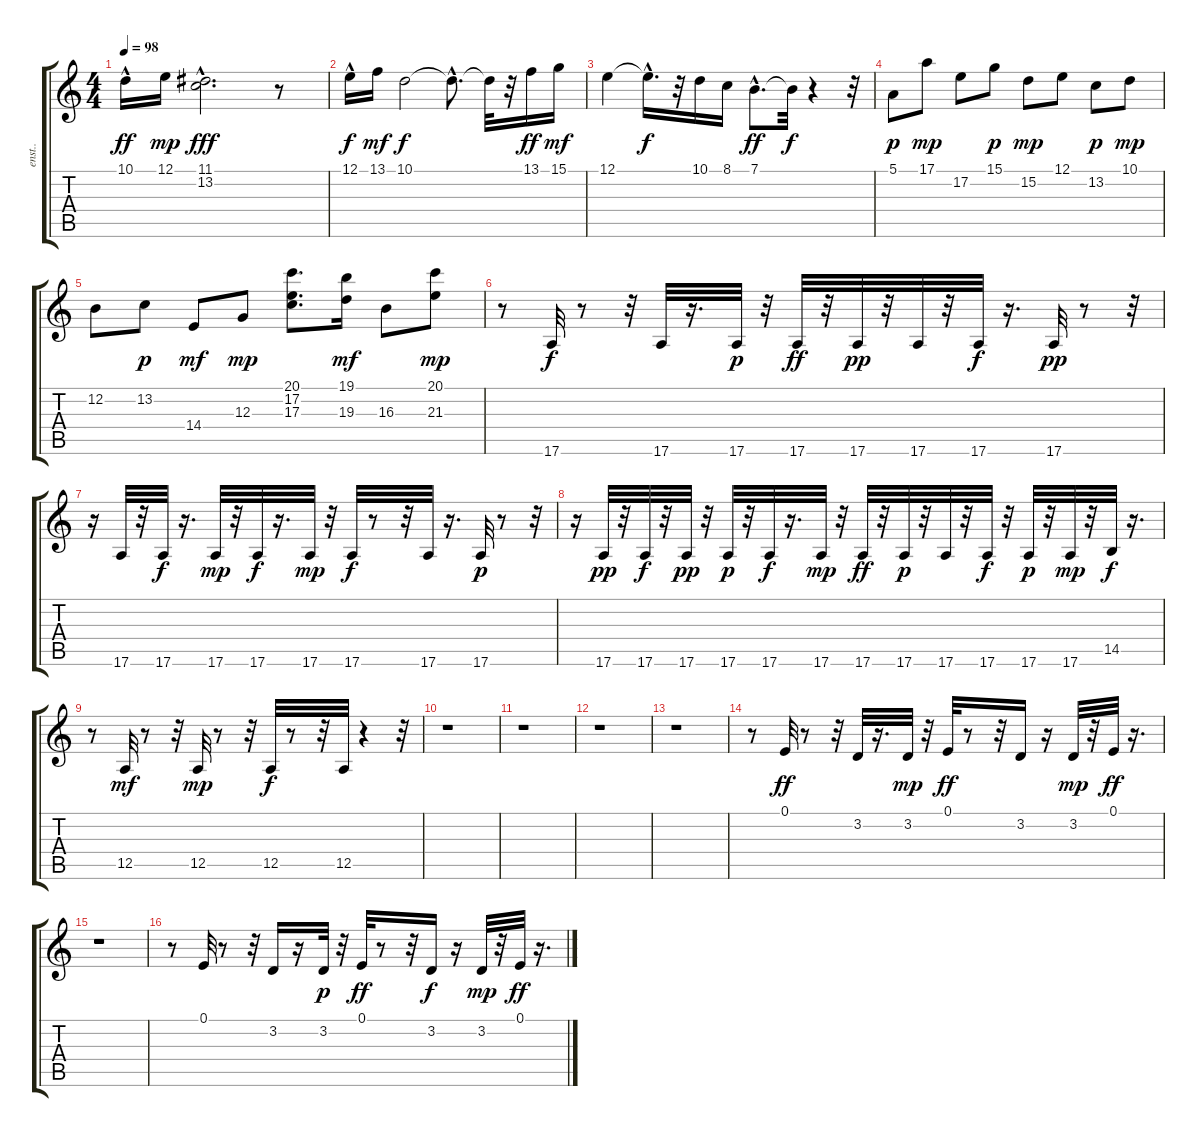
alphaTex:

\track ("enst.." "enst..") {instrument frenchhorn}
\staff {score tabs}
\tuning (E4 B3 G3 D3 A2 E2) {hide}
\ts (4 4)
\tempo 98
\clef g2
\ks c
10.1{hac}.16{dy ff} 12.1.16{dy mp} (11.1 13.2{hac}).2{d dy fff} r.8 |
12.1{hac}.16{dy f} 13.1.16{dy mf} 10.1.2{dy f} 10.1{hac t}.8{d} 10.1{t}.32 r.32 13.1.16{dy ff} 15.1.16{dy mf} |
12.1.4 12.1{hac t}.16{d dy f} r.32 10.1.16 8.1.16 7.1{hac}.8{d dy ff} 7.1{t}.32{dy f} r.4 r.32 |
5.1.8{dy p instrument stringensemble1} 17.1.8{dy mp} 17.2.8 15.1.8{dy p} 15.2.8{dy mp} 12.1.8 13.2.8{dy p} 10.1.8{dy mp} |
12.2.8 13.2.8{dy p} 14.4.8{dy mf} 12.3.8{dy mp} (20.1 17.2 17.3).8{d} (19.1 19.3).16{dy mf} 16.3.8 (20.1 21.3).8{dy mp} |
r.8 17.6.32{dy f instrument electricguitarclean} r.8 r.32 17.6.32 r.16{d} 17.6.32{dy p} r.32 17.6.32{dy ff} r.32 17.6.32{dy pp} r.32 17.6.32 r.32 17.6.32{dy f} r.16{d} 17.6.32{dy pp} r.8 r.32 |
r.16 17.6.32 r.32 17.6.32{dy f} r.16{d} 17.6.32{dy mp} r.32 17.6.32{dy f} r.16{d} 17.6.32{dy mp} r.32 17.6.32{dy f} r.8 r.32 17.6.32 r.16{d} 17.6.32{dy p} r.8 r.32 |
r.16 17.6.32{dy pp} r.32 17.6.32{dy f} r.32 17.6.32{dy pp} r.32 17.6.32{dy p} r.32 17.6.32{dy f} r.16{d} 17.6.32{dy mp} r.32 17.6.32{dy ff} r.32 17.6.32{dy p} r.32 17.6.32 r.32 17.6.32{dy f} r.32 17.6.32{dy p} r.32 17.6.32{dy mp} r.32 14.5.32{dy f} r.16{d} |
r.8 12.5.32{dy mf} r.8 r.32 12.5.32{dy mp} r.8 r.32 12.5.32{dy f} r.8 r.32 12.5.32 r.4 r.32 |
r.1 |
r.1 |
r.1 |
r.1 |
r.8 0.1.32{dy ff} r.8 r.32 3.2.32 r.16{d} 3.2.32{dy mp} r.32 0.1.32{dy ff} r.8 r.32 3.2.16 r.16 3.2.32{dy mp} r.32 0.1.32{dy ff} r.16{d} |
r.1 |
r.8 0.1.32 r.8 r.32 3.2.16 r.16 3.2.32{dy p} r.32 0.1.32{dy ff} r.8 r.32 3.2.16{dy f} r.16 3.2.32{dy mp} r.32 0.1.32{dy ff} r.16{d}
